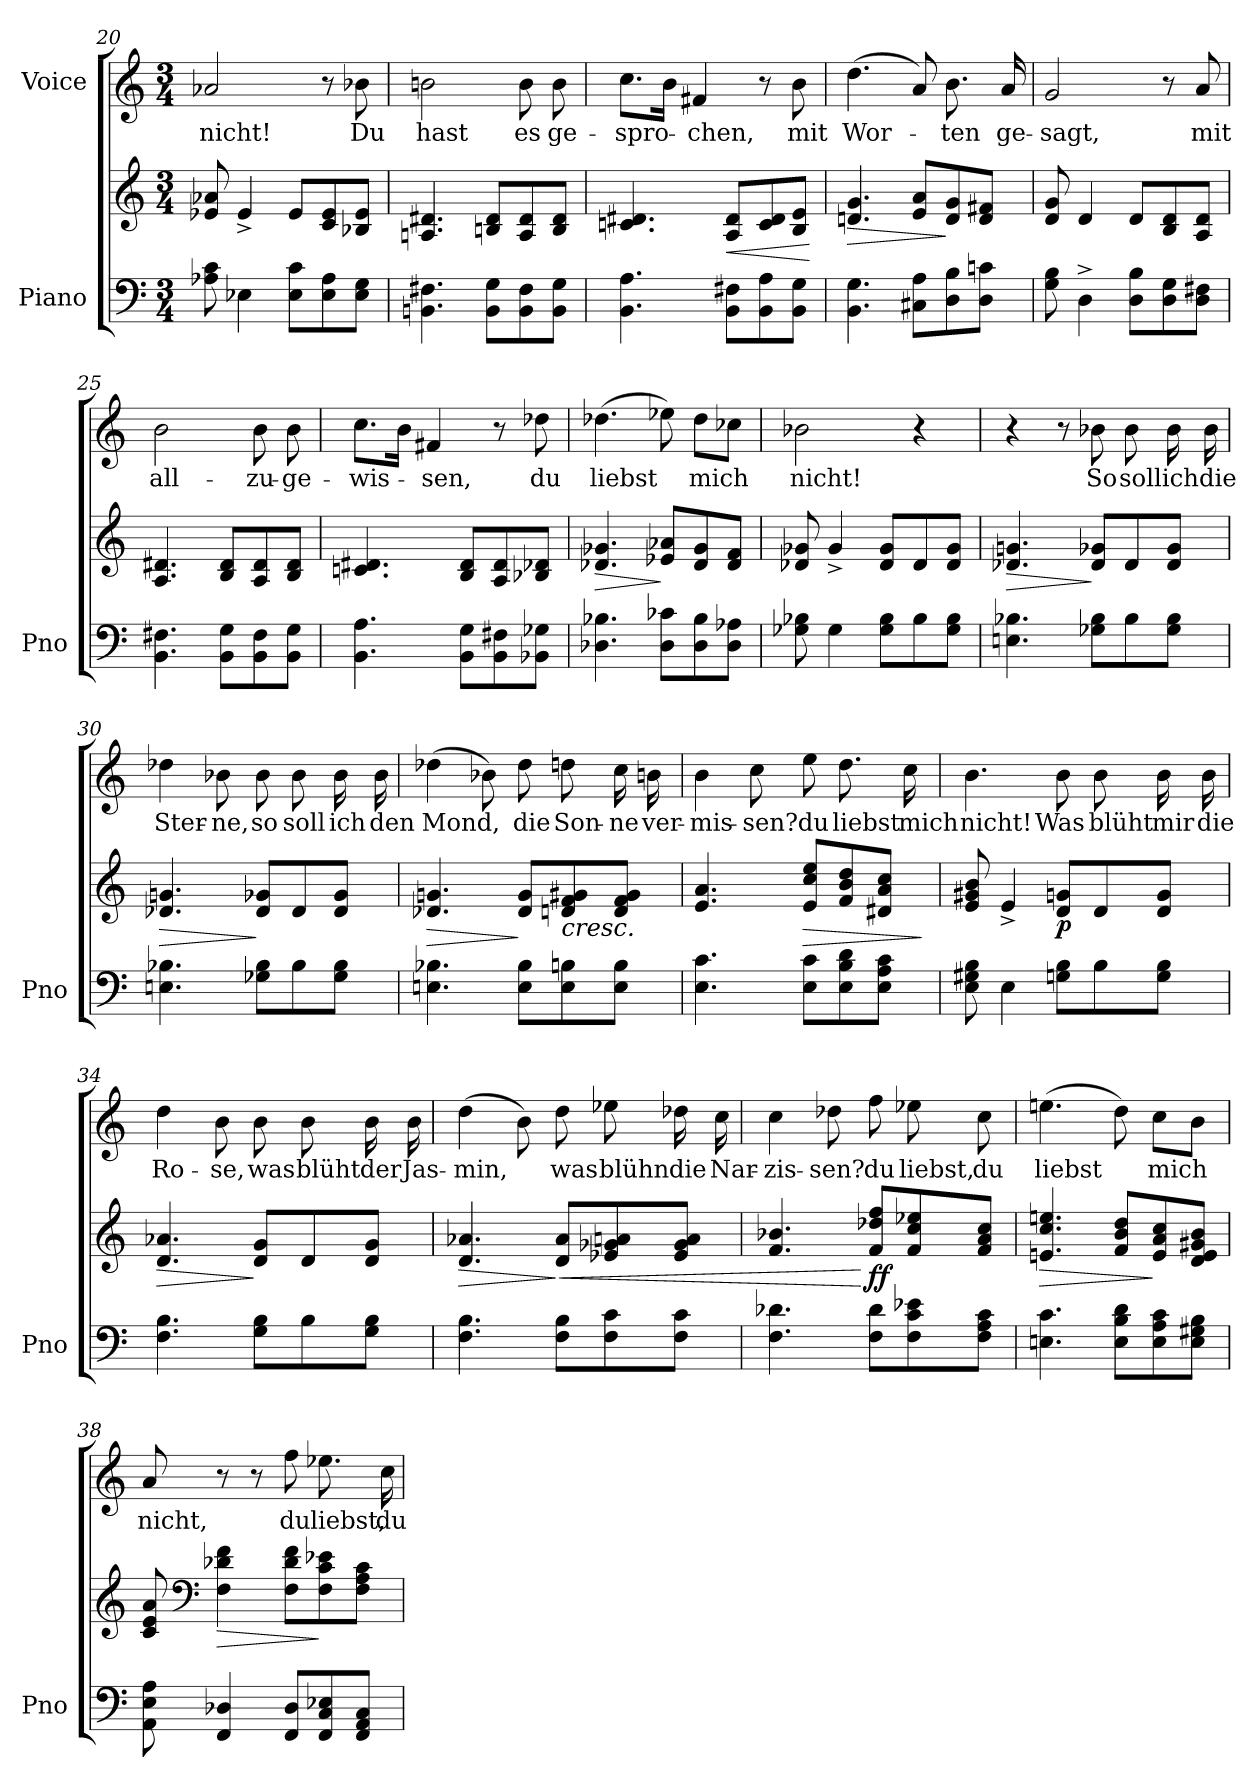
**kern	**kern	**dynam	**kern	**text
*part2	*part2	*part2	*part1	*part1
*staff3	*staff2	*staff2/3	*staff1	*staff1
*I"Piano	*	*	*I"Voice	*
*I'Pno	*	*	*	*
*clefF4	*clefG2	*	*clefG2	*
*k[]	*k[]	*	*k[]	*
*M3/4	*M3/4	*	*M3/4	*
=20	=20	=20	=20	=20
8A-X\ 8c\	8e-X/ 8a-X/	.	2a-X/	nicht!
4E-X\	4e-^/	.	.	.
8E-\ 8c\L	8e-/L	.	.	.
8E-\ 8A-\	8c/ 8e-/	.	8r	.
8E-\ 8G\J	8B-X/ 8e-/J	.	8b-X\	Du
=21	=21	=21	=21	=21
4.BBn\ 4.F#X\	4.An/ 4.d#X/	.	2bn\	hast
8BB\ 8G\L	8Bn/ 8d#/L	.	.	.
8BB\ 8F#\	8A/ 8d#/	.	8b\	es
8BB\ 8G\J	8B/ 8d#/J	.	8b\	ge-
=22	=22	=22	=22	=22
4.BB\ 4.A\	4.cn/ 4.d#X/	.	8.cc\L	-spro-
.	.	.	16b\Jk	.
.	.	.	4f#X/	-chen,
!	!	!LO:HP:b	!	!
8BB\ 8F#X\L	8A/ 8d#/L	<	.	.
8BB\ 8A\	8c/ 8d#/	.	8r	.
8BB\ 8G\J	8B/ 8e/J	.	8b\	mit
.	.	[	.	.
=23	=23	=23	=23	=23
!	!	!LO:HP:b	!	!
4.BB\ 4.G\	4.dn/ 4.g/	>	(4.dd\	Wor-
8C#X\ 8A\L	8e/ 8a/L	.	8a/)	.
8D\ 8B\	8d/ 8g/	]	8.b\	-ten
8D\ 8cn\J	8d/ 8f#X/J	.	.	.
.	.	.	16a/	ge-
=24	=24	=24	=24	=24
8G\ 8B\	8d/ 8g/	.	2g/	-sagt,
4D^\	4d/	.	.	.
8D\ 8B\L	8d/L	.	.	.
8D\ 8G\	8B/ 8d/	.	8r	.
8D\ 8F#X\J	8A/ 8d/J	.	8a/	mit
=25	=25	=25	=25	=25
4.BB\ 4.F#X\	4.A/ 4.d#X/	.	2b\	all-
8BB\ 8G\L	8B/ 8d#/L	.	.	.
8BB\ 8F#\	8A/ 8d#/	.	8b\	-zu-
8BB\ 8G\J	8B/ 8d#/J	.	8b\	-ge-
=26	=26	=26	=26	=26
4.BB\ 4.A\	4.cn/ 4.d#X/	.	8.cc\L	-wis-
.	.	.	16b\Jk	.
.	.	.	4f#X/	-sen,
8BB\ 8G\L	8B/ 8d#/L	.	.	.
8BB\ 8F#X\	8A/ 8d#/	.	8r	.
8BB-X\ 8G-X\J	8B-X/ 8d-X/J	.	8dd-X\	du
=27	=27	=27	=27	=27
!	!	!LO:HP:b	!	!
4.D-X\ 4.B-X\	4.d-X/ 4.g-X/	>	(4.dd-X\	liebst
8D-\ 8c-X\L	8e-X/ 8a-X/L	]	8ee-X\)	.
8D-\ 8B-\	8d-/ 8g-/	.	8dd-\L	mich
8D-\ 8A-X\J	8d-/ 8f/J	.	8cc-X\J	.
=28	=28	=28	=28	=28
8G-X\ 8B-X\	8d-X/ 8g-X/	.	2b-X\	nicht!
4G-\	4g-^/	.	.	.
8G-\ 8B-\L	8d-/ 8g-/L	.	.	.
8B-\	8d-/	.	4r	.
8G-\ 8B-\J	8d-/ 8g-/J	.	.	.
=29	=29	=29	=29	=29
!	!	!LO:HP:b	!	!
4.En\ 4.B-X\	4.d-X/ 4.gn/	>	4r	.
.	.	.	8r	.
8G-X\ 8B-\L	8d-/ 8g-X/L	]	8b-X\	So
8B-\	8d-/	.	8b-\	soll
8G-\ 8B-\J	8d-/ 8g-/J	.	16b-\	ich
.	.	.	16b-\	die
=30	=30	=30	=30	=30
!	!	!LO:HP:b	!	!
4.En\ 4.B-X\	4.d-X/ 4.gn/	>	4dd-X\	Ster-
.	.	.	8b-X\	-ne,
8G-X\ 8B-\L	8d-/ 8g-X/L	]	8b-\	so
8B-\	8d-/	.	8b-\	soll
8G-\ 8B-\J	8d-/ 8g-/J	.	16b-\	ich
.	.	.	16b-\	den
=31	=31	=31	=31	=31
!	!	!LO:HP:b	!	!
4.En\ 4.B-X\	4.d-X/ 4.gn/	>	(4dd-X\	Mond,
.	.	.	8b-X\)	.
8E\ 8B-\L	8d-/ 8g/L	]	8dd-\	die
!	!LO:TX:b:i:t=cresc.	!	!	!
8E\ 8Bn\	8dn/ 8f/ 8g#X/	.	8ddn\	Son-
8E\ 8B\J	8d/ 8f/ 8g#/J	.	16cc\	-ne
.	.	.	16bn\	ver-
=32	=32	=32	=32	=32
4.E\ 4.c\	4.e/ 4.a/	.	4b\	-mis-
.	.	.	8cc\	-sen?
!	!	!LO:HP:b	!	!
8E\ 8c\L	8e/ 8cc/ 8ee/L	>	8ee\	du
8E\ 8B\ 8d\	8f/ 8b/ 8dd/	.	8.dd\	liebst
8E\ 8A\ 8c\J	8d#X/ 8a/ 8cc/J	.	.	.
.	.	.	16cc\	mich
.	.	]	.	.
=33	=33	=33	=33	=33
8E\ 8G#X\ 8B\	8e/ 8g#X/ 8b/	.	4.b\	nicht!
4E\	4e^/	.	.	.
!	!	!LO:DY:b	!	!
8Gn\ 8B\L	8d/ 8gn/L	p	8b\	Was
8B\	8d/	.	8b\	blüht
8G\ 8B\J	8d/ 8g/J	.	16b\	mir
.	.	.	16b\	die
=34	=34	=34	=34	=34
!	!	!LO:HP:b	!	!
4.F\ 4.B\	4.d/ 4.a-X/	>	4dd\	Ro-
.	.	.	8b\	-se,
8G\ 8B\L	8d/ 8g/L	]	8b\	was
8B\	8d/	.	8b\	blüht
8G\ 8B\J	8d/ 8g/J	.	16b\	der
.	.	.	16b\	Jas-
=35	=35	=35	=35	=35
!	!	!LO:HP:b	!	!
4.F\ 4.B\	4.d/ 4.a-X/	>	(4dd\	-min,
.	.	.	8b\)	.
!	!	!LO:HP:n=1:b	!	!
8F\ 8B\L	8d/ 8a-/L	] <	8dd\	was
8F\ 8c\	8e-X/ 8g-X/ 8an/	.	8ee-X\	blühn
8F\ 8c\J	8e-/ 8g-/ 8a/J	.	16dd-X\	die
.	.	.	16cc\	Nar-
=36	=36	=36	=36	=36
4.F\ 4.d-X\	4.f/ 4.b-X/	.	4cc\	-zis-
.	.	.	8dd-X\	-sen?
!	!	!LO:DY:n=1:b	!	!
8F\ 8d-\L	8f/ 8dd-X/ 8ff/L	[ ff	8ff\	du
8F\ 8c\ 8e-X\	8f/ 8cc/ 8ee-X/	.	8ee-X\	liebst,
8F\ 8A\ 8c\J	8f/ 8a/ 8cc/J	.	8cc\	du
=37	=37	=37	=37	=37
!	!	!LO:HP:b	!	!
4.En\ 4.c\	4.en/ 4.cc/ 4.een/	>	(4.een\	liebst
8E\ 8B\ 8d\L	8f/ 8b/ 8dd/L	.	8dd\)	.
8E\ 8A\ 8c\	8e/ 8a/ 8cc/	]	8cc\L	mich
8E\ 8G#X\ 8B\J	8d/ 8e/ 8g#X/ 8b/J	.	8b\J	.
=38	=38	=38	=38	=38
8AA\ 8E\ 8A\	8c/ 8e/ 8a/	.	8a/	nicht,
*	*clefF4	*	*	*
!	!	!LO:HP:b	!	!
4FF/ 4D-X/	4F\ 4d-X\ 4f\	>	8r	.
.	.	.	8r	.
8FF/ 8D-/L	8F\ 8d-\ 8f\L	.	8ff\	du
8FF/ 8C/ 8E-X/	8F\ 8c\ 8e-X\	]	8.ee-X\	liebst,
8FF/ 8AA/ 8C/J	8F\ 8A\ 8c\J	.	.	.
.	.	.	16cc\	du
=	=	=	=	=
*-	*-	*-	*-	*-
